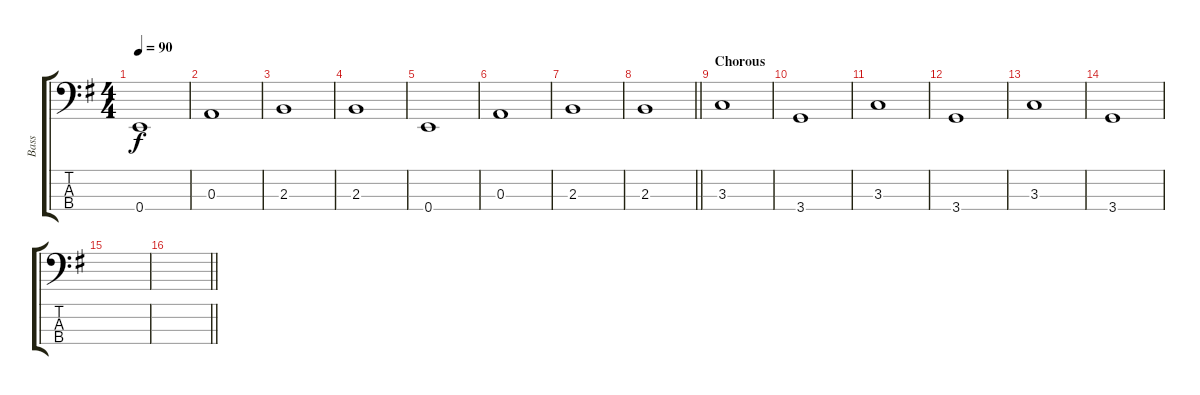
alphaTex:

\track ("Bass" "Bass") {instrument electricbassfinger}
\staff {score tabs}
\tuning (G2 D2 A1 E1) {hide}
\ts (4 4)
\tempo 90
\clef f4
\ks eminor
0.4.1{dy f} |
0.3.1 |
2.3.1 |
2.3.1 |
0.4.1 |
0.3.1 |
2.3.1 |
\barLineRight lightlight
2.3.1 |
\section ("" "Chorous")
3.3.1 |
3.4.1 |
3.3.1 |
3.4.1 |
3.3.1 |
3.4.1 |
|
\barLineRight lightlight
